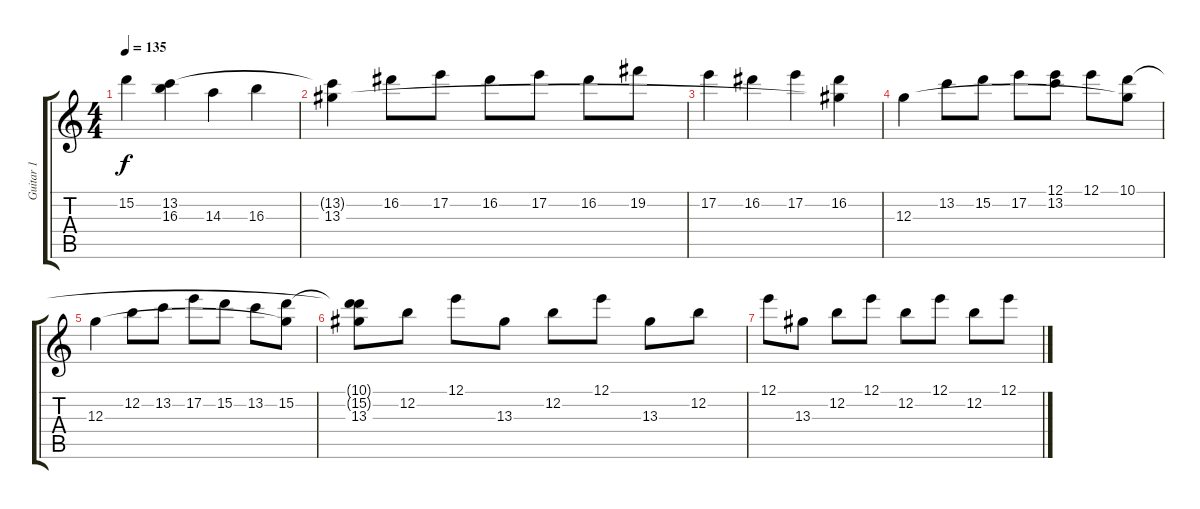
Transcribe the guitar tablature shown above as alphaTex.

\track ("Guitar 1" "Guitar 1") {instrument acousticguitarnylon}
\staff {score tabs}
\tuning (E4 B3 G3 D3 A2 E2) {hide}
\ts (4 4)
\tempo 135
\clef g2
\ks c
15.2.4{dy f} (13.2 16.3{t}).4 14.3.4 16.3.4 |
(13.2{t} 13.3).4 16.2.8 17.2.8 16.2.8 17.2.8 16.2.8 19.2.8 |
17.2.4 16.2.4 17.2.4 (16.2 13.3{t}).4 |
12.3.4 13.2.8 15.2.8 17.2.8 (12.1 13.2).8 12.1.8 (10.1 12.3{t}).8 |
12.3.4 12.2.8 13.2.8 17.2.8 15.2.8 13.2.8 (15.2 12.3{t}).8 |
(10.1{t} 15.2{t} 13.3).8 12.2.8 12.1.8 13.3.8 12.2.8 12.1.8 13.3.8 12.2.8 |
12.1.8 13.3.8 12.2.8 12.1.8 12.2.8 12.1.8 12.2.8 12.1.8
